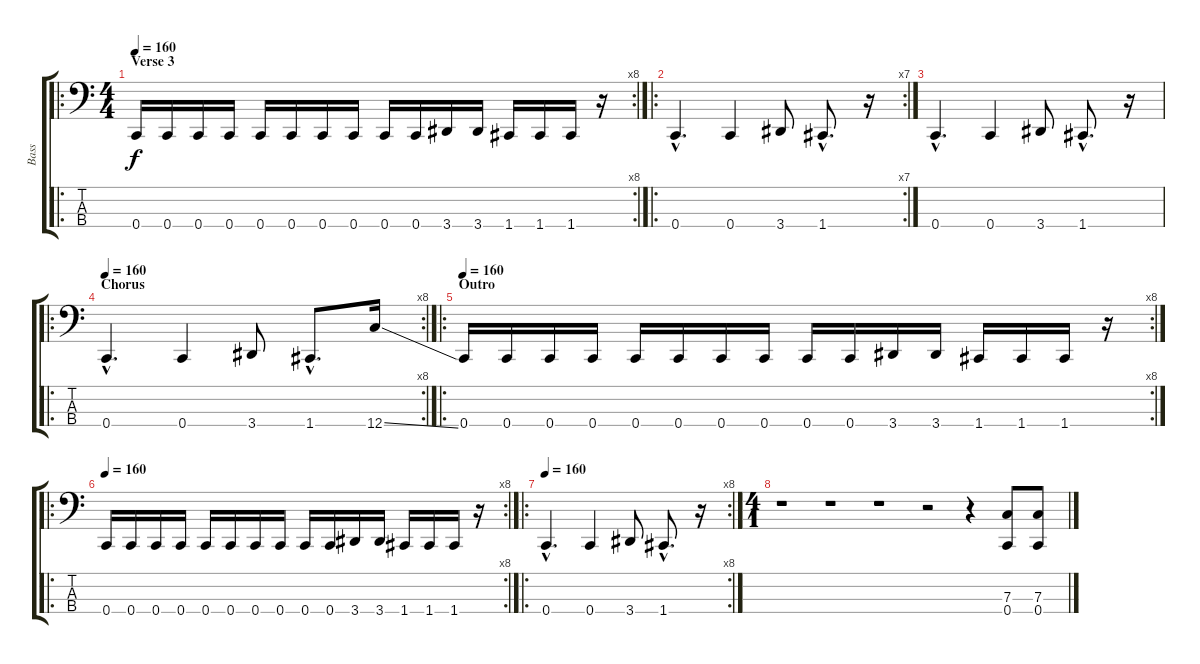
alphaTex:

\track ("Bass" "Bass") {instrument electricbasspick}
\staff {score tabs}
\tuning (Eb2 Bb1 F1 C1) {hide}
\ro
\rc 8
\ts (4 4)
\section ("" "Verse 3")
\tempo 160
\clef f4
\ks c
0.4.16{dy f} 0.4.16 0.4.16 0.4.16 0.4.16 0.4.16 0.4.16 0.4.16 0.4.16 0.4.16 3.4.16 3.4.16 1.4.16 1.4.16 1.4.16 r.16 |
\ro
\rc 7
0.4{hac}.4{d} 0.4.4 3.4.8 1.4{hac}.8{d} r.16 |
0.4{hac}.4{d} 0.4.4 3.4.8 1.4{hac}.8{d} r.16 |
\ro
\rc 8
\section ("" "Chorus")
\tempo 160
0.4{hac}.4{d} 0.4.4 3.4.8 1.4{hac}.8{d} 12.4{ss}.16 |
\ro
\rc 8
\section ("" "Outro")
\tempo 160
0.4.16 0.4.16 0.4.16 0.4.16 0.4.16 0.4.16 0.4.16 0.4.16 0.4.16 0.4.16 3.4.16 3.4.16 1.4.16 1.4.16 1.4.16 r.16 |
\ro
\rc 8
\tempo 160
0.4.16 0.4.16 0.4.16 0.4.16 0.4.16 0.4.16 0.4.16 0.4.16 0.4.16 0.4.16 3.4.16 3.4.16 1.4.16 1.4.16 1.4.16 r.16 |
\ro
\rc 8
\tempo 160
0.4{hac}.4{d} 0.4.4 3.4.8 1.4{hac}.8{d} r.16 |
\ts (4 1)
r.1 r.1 r.1 r.2 r.4 (7.3 0.4).8 (7.3 0.4).8
